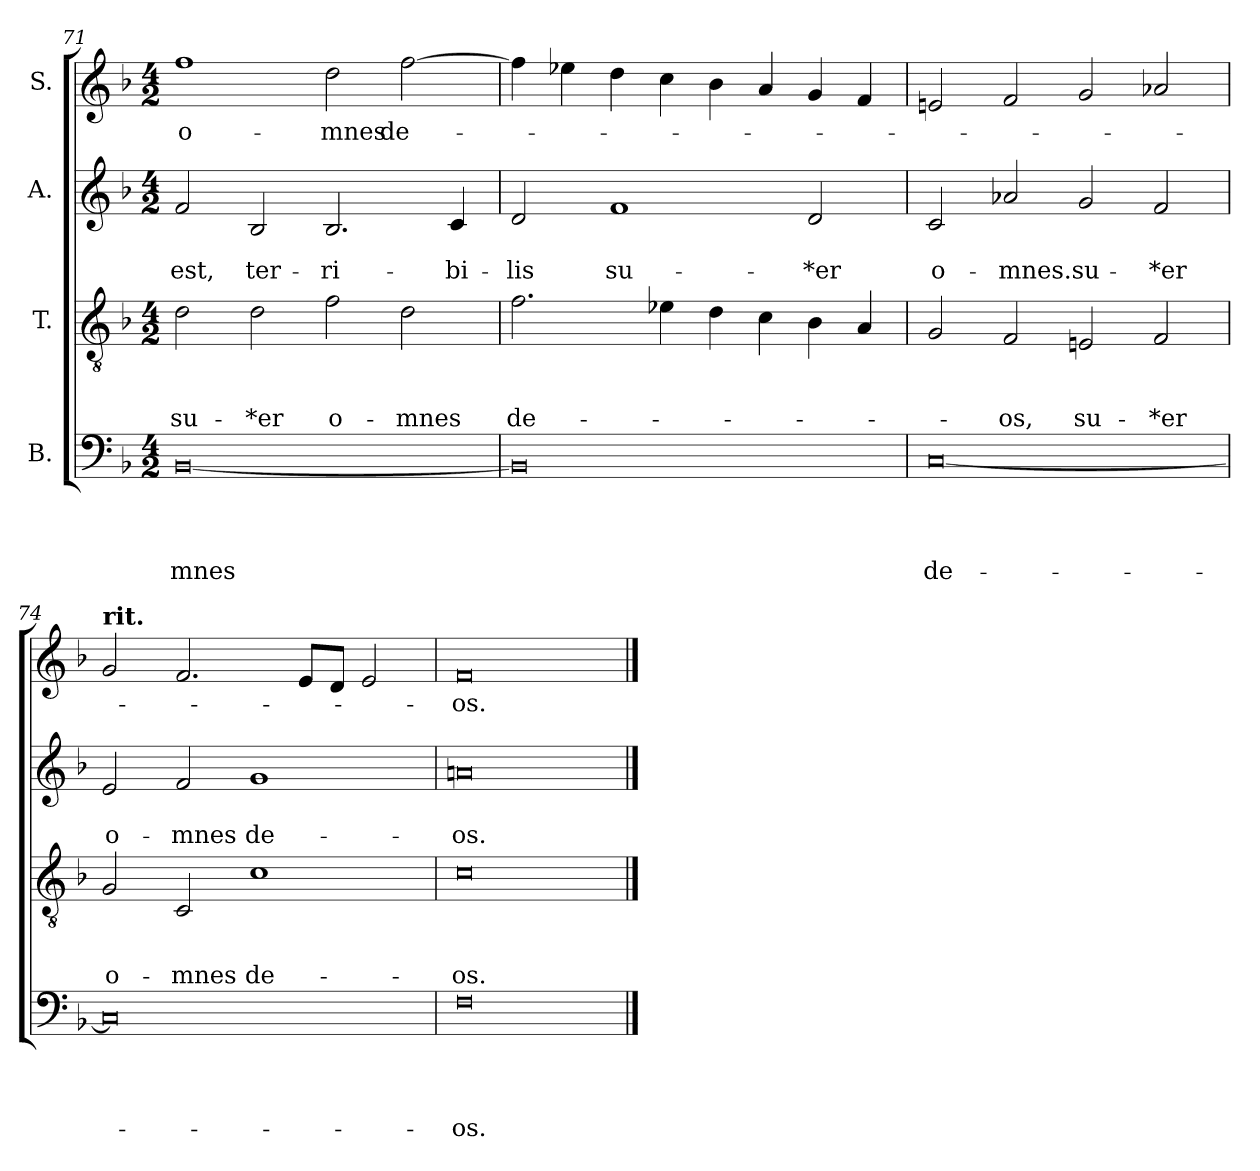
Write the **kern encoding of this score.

**kern	**text	**text	**text	**text	**kern	**text	**text	**text	**kern	**text	**text	**kern	**text
*part4	*part4	*part4	*part4	*part4	*part3	*part3	*part3	*part3	*part2	*part2	*part2	*part1	*part1
*staff4	*staff4	*staff4	*staff4	*staff4	*staff3	*staff3	*staff3	*staff3	*staff2	*staff2	*staff2	*staff1	*staff1
*I"B.	*	*	*	*	*I"T.	*	*	*	*I"A.	*	*	*I"S.	*
*clefF4	*	*	*	*	*clefGv2	*	*	*	*clefG2	*	*	*clefG2	*
*k[b-]	*	*	*	*	*k[b-]	*	*	*	*k[b-]	*	*	*k[b-]	*
*F:	*	*	*	*	*F:	*	*	*	*F:	*	*	*F:	*
*M4/2	*	*	*	*	*M4/2	*	*	*	*M4/2	*	*	*M4/2	*
=71	=71	=71	=71	=71	=71	=71	=71	=71	=71	=71	=71	=71	=71
!	!	!	!	!LO:LY:b	!	!	!	!LO:LY:b	!	!	!LO:LY:b	!	!LO:LY:b:rj
[<0BB-	.	.	.	-mnes	2d\	.	.	su-	2f/	.	est,	1ff	o-
!	!	!	!	!	!	!	!	!LO:LY:b	!	!	!LO:LY:b	!	!
.	.	.	.	.	2d\	.	.	-*er	2B-/	.	ter-	.	.
!	!	!	!	!	!	!	!	!LO:LY:b	!	!	!LO:LY:b	!	!LO:LY:b
.	.	.	.	.	2f\	.	.	o-	2.B-/	.	-ri-	2dd\	-mnes
!	!	!	!	!	!	!	!	!LO:LY:b	!	!	!	!	!LO:LY:b
.	.	.	.	.	2d\	.	.	-mnes	.	.	.	[>2ff\	de-
!	!	!	!	!	!	!	!	!	!	!	!LO:LY:b	!	!
.	.	.	.	.	.	.	.	.	4c/	.	-bi-	.	.
=72	=72	=72	=72	=72	=72	=72	=72	=72	=72	=72	=72	=72	=72
!	!	!	!	!	!	!	!	!LO:LY:b	!	!	!LO:LY:b	!	!
0BB-]	.	.	.	.	2.f\	.	.	de-	2d/	.	-lis	4ff\]	.
.	.	.	.	.	.	.	.	.	.	.	.	4ee-X\	.
!	!	!	!	!	!	!	!	!	!	!	!LO:LY:b	!	!
.	.	.	.	.	.	.	.	.	1f	.	su-	4dd\	.
.	.	.	.	.	4e-X\	.	.	.	.	.	.	4cc\	.
.	.	.	.	.	4d\	.	.	.	.	.	.	4b-\	.
.	.	.	.	.	4c\	.	.	.	.	.	.	4a/	.
!	!	!	!	!	!	!	!	!	!	!	!LO:LY:b	!	!
.	.	.	.	.	4B-\	.	.	.	2d/	.	-*er	4g/	.
.	.	.	.	.	4A/	.	.	.	.	.	.	4f/	.
=73	=73	=73	=73	=73	=73	=73	=73	=73	=73	=73	=73	=73	=73
!	!	!	!	!LO:LY:b	!	!	!	!	!	!	!LO:LY:b	!	!
[<0C	.	.	.	de-	2G/	.	.	.	2c/	.	o-	2en/	.
!	!	!	!	!	!	!	!	!LO:LY:b	!	!	!LO:LY:b	!	!
.	.	.	.	.	2F/	.	.	-os,	2a-X/	.	-mnes.su-	2f/	.
!	!	!	!	!	!	!	!	!LO:LY:b	!	!	!	!	!
.	.	.	.	.	2En/	.	.	su-	2g/	.	.	2g/	.
!	!	!	!	!	!	!	!	!LO:LY:b	!	!	!LO:LY:b	!	!
.	.	.	.	.	2F/	.	.	-*er	2f/	.	-*er	2a-X/	.
=74	=74	=74	=74	=74	=74	=74	=74	=74	=74	=74	=74	=74	=74
!	!	!	!	!	!	!	!	!	!	!	!	!LO:TX:a:B:t=rit.	!
!	!	!	!	!	!	!	!	!LO:LY:b	!	!	!LO:LY:b	!	!
0C]	.	.	.	.	2G/	.	.	o-	2e/	.	o-	2g/	.
!	!	!	!	!	!	!	!	!LO:LY:b	!	!	!LO:LY:b	!	!
.	.	.	.	.	2C/	.	.	-mnes	2f/	.	-mnes	2.f/	.
!	!	!	!	!	!	!	!	!LO:LY:b	!	!	!LO:LY:b	!	!
.	.	.	.	.	1c	.	.	de-	1g	.	de-	.	.
.	.	.	.	.	.	.	.	.	.	.	.	8e/L	.
.	.	.	.	.	.	.	.	.	.	.	.	8d/J	.
.	.	.	.	.	.	.	.	.	.	.	.	2e/	.
=75	=75	=75	=75	=75	=75	=75	=75	=75	=75	=75	=75	=75	=75
!	!	!	!	!LO:LY:b	!	!	!	!LO:LY:b	!	!	!LO:LY:b	!	!LO:LY:b
0F	.	.	.	-os.	0c	.	.	-os.	0an	.	-os.	0f	-os.
==	==	==	==	==	==	==	==	==	==	==	==	==	==
*-	*-	*-	*-	*-	*-	*-	*-	*-	*-	*-	*-	*-	*-
